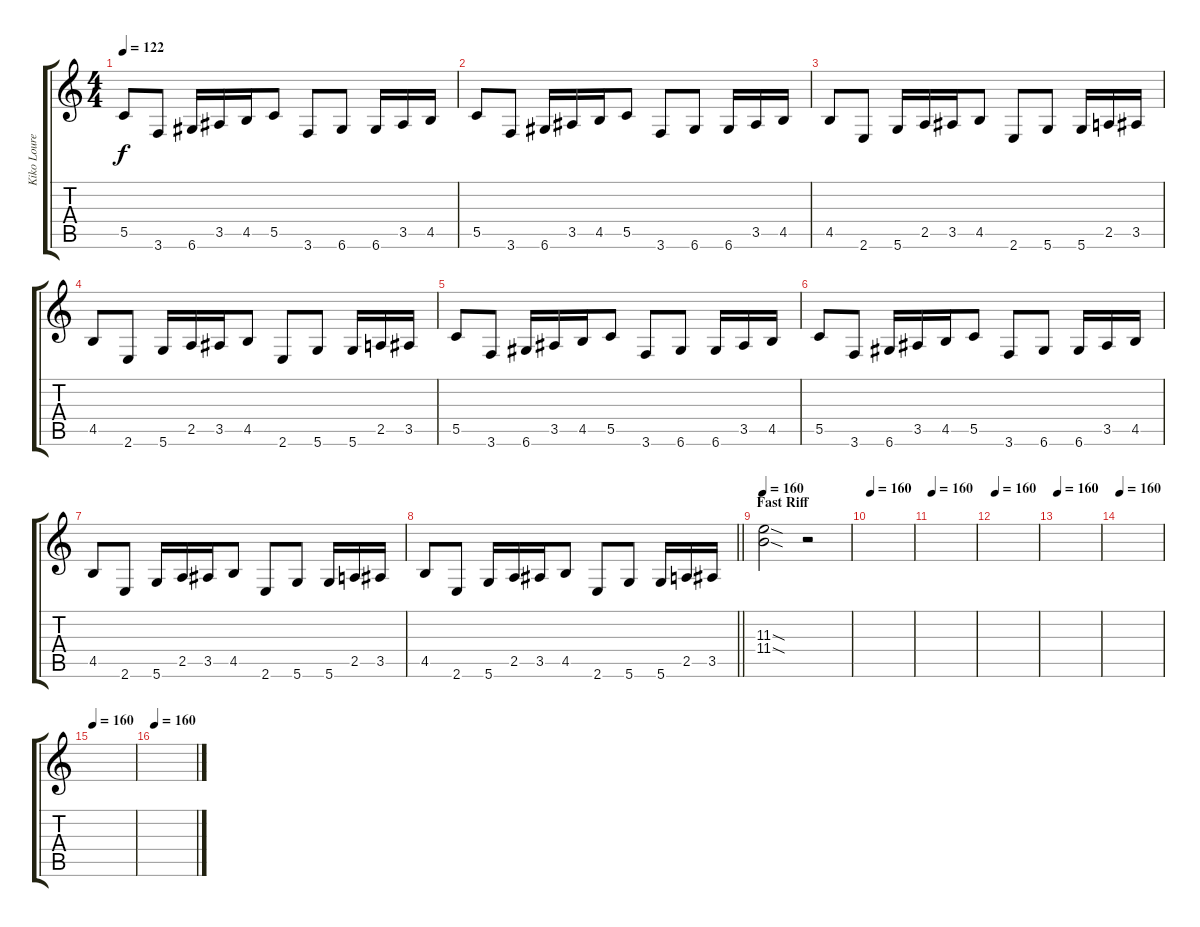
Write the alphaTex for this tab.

\track ("Kiko Loureiro" "Kiko Loure") {instrument distortionguitar}
\staff {score tabs}
\tuning (D4 A3 F3 C3 G2 D2) {hide}
\ts (4 4)
\tempo 122
\clef g2
\ks c
5.5.8{dy f} 3.6.8 6.6.16 3.5.16 4.5.16 5.5.8 3.6.8 6.6.8 6.6.16 3.5.16 4.5.16 |
5.5.8 3.6.8 6.6.16 3.5.16 4.5.16 5.5.8 3.6.8 6.6.8 6.6.16 3.5.16 4.5.16 |
4.5.8 2.6.8 5.6.16 2.5.16 3.5.16 4.5.8 2.6.8 5.6.8 5.6.16 2.5.16 3.5.16 |
4.5.8 2.6.8 5.6.16 2.5.16 3.5.16 4.5.8 2.6.8 5.6.8 5.6.16 2.5.16 3.5.16 |
5.5.8 3.6.8 6.6.16 3.5.16 4.5.16 5.5.8 3.6.8 6.6.8 6.6.16 3.5.16 4.5.16 |
5.5.8 3.6.8 6.6.16 3.5.16 4.5.16 5.5.8 3.6.8 6.6.8 6.6.16 3.5.16 4.5.16 |
4.5.8 2.6.8 5.6.16 2.5.16 3.5.16 4.5.8 2.6.8 5.6.8 5.6.16 2.5.16 3.5.16 |
\barLineRight lightlight
4.5.8 2.6.8 5.6.16 2.5.16 3.5.16 4.5.8 2.6.8 5.6.8 5.6.16 2.5.16 3.5.16 |
\section ("" "Fast Riff")
\tempo 160
(11.3{sod} 11.4{sod}).2 r.2 |
\tempo 160
|
\tempo 160
|
\tempo 160
|
\tempo 160
|
\tempo 160
|
\tempo 160
|
\tempo 160
